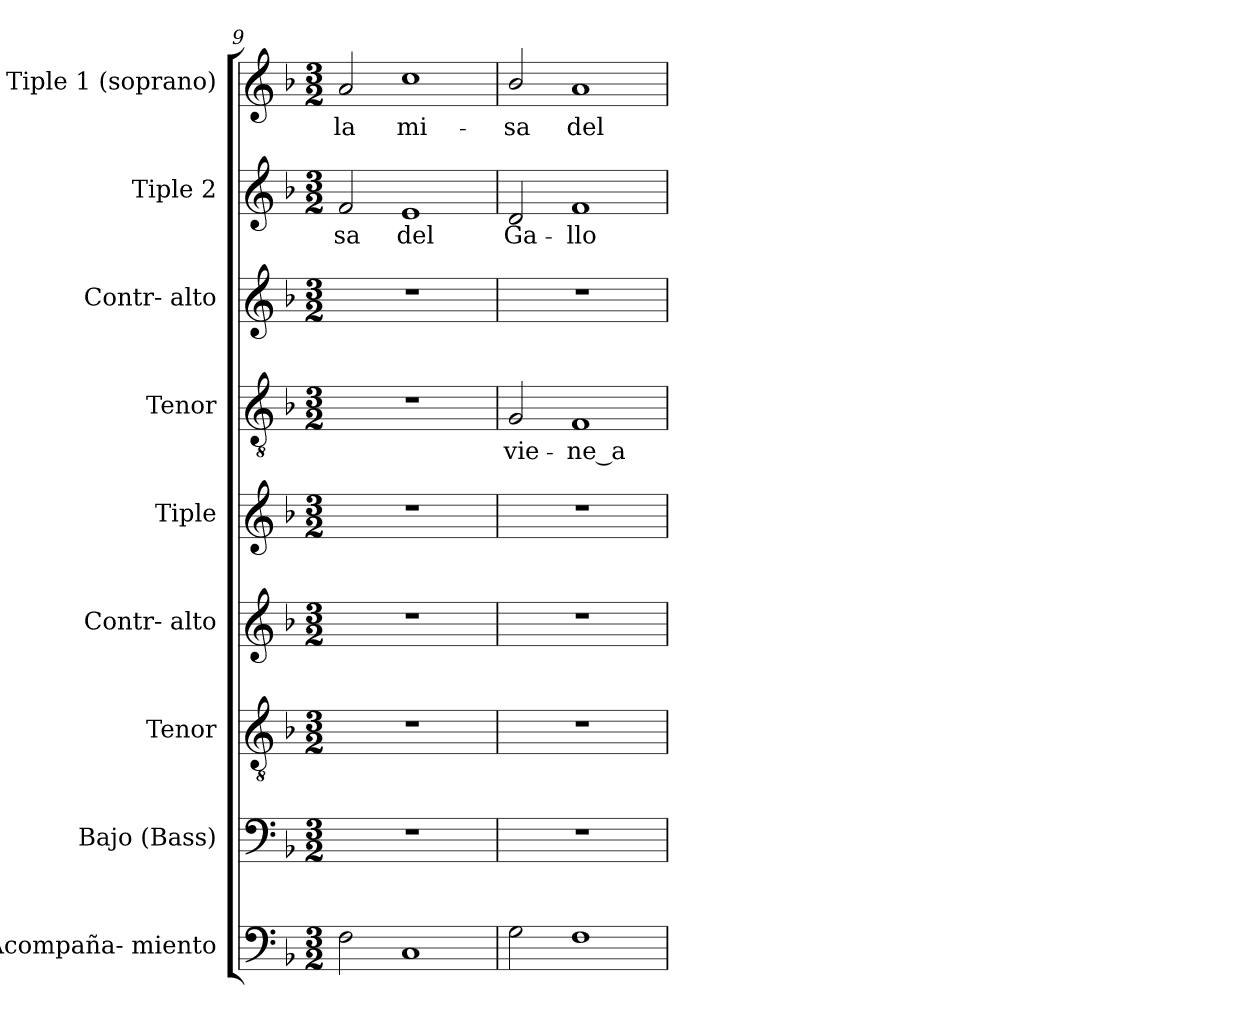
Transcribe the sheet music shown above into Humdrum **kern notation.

**kern	**kern	**kern	**kern	**kern	**kern	**text	**kern	**kern	**text	**kern	**text
*part9	*part8	*part7	*part6	*part5	*part4	*part4	*part3	*part2	*part2	*part1	*part1
*staff9	*staff8	*staff7	*staff6	*staff5	*staff4	*staff4	*staff3	*staff2	*staff2	*staff1	*staff1
*I"Acompaña- miento	*I"Bajo (Bass)	*I"Tenor	*I"Contr- alto	*I"Tiple	*I"Tenor	*	*I"Contr- alto	*I"Tiple 2	*	*I"Tiple 1 (soprano)	*
*I'Cont.	*I'B.	*I'T.	*I'A.	*	*I'T.	*	*I'A.	*	*	*I'S.	*
*clefF4	*clefF4	*clefGv2	*clefG2	*clefG2	*clefGv2	*	*clefG2	*clefG2	*	*clefG2	*
*	*	*ITrd7c12	*	*	*ITrd7c12	*	*	*	*	*	*
*k[b-]	*k[b-]	*k[b-]	*k[b-]	*k[b-]	*k[b-]	*	*k[b-]	*k[b-]	*	*k[b-]	*
*F:	*F:	*F:	*F:	*F:	*F:	*	*F:	*F:	*	*F:	*
*M3/2	*M3/2	*M3/2	*M3/2	*M3/2	*M3/2	*	*M3/2	*M3/2	*	*M3/2	*
=9	=9	=9	=9	=9	=9	=9	=9	=9	=9	=9	=9
!	!LO:N:vis=1	!LO:N:vis=1	!LO:N:vis=1	!LO:N:vis=1	!LO:N:vis=1	!	!LO:N:vis=1	!	!	!	!
!	!	!	!	!	!	!	!	!	!LO:LY:b:color=#000000	!	!
!	!	!	!	!	!	!	!	!	!	!	!LO:LY:b:color=#000000
2Fi\	1.r	1.r	1.r	1.r	1.r	.	1.r	2fi/	-sa	2ai/	la
!	!	!	!	!	!	!	!	!	!LO:LY:b:color=#000000	!	!
!	!	!	!	!	!	!	!	!	!	!	!LO:LY:b:color=#000000
1Ci	.	.	.	.	.	.	.	1ei	del	1cci	mi-
=10	=10	=10	=10	=10	=10	=10	=10	=10	=10	=10	=10
!	!LO:N:vis=1	!LO:N:vis=1	!LO:N:vis=1	!LO:N:vis=1	!	!	!	!	!	!	!
!	!	!	!	!	!	!LO:LY:b:color=#000000	!LO:N:vis=1	!	!	!	!
!	!	!	!	!	!	!	!	!	!LO:LY:b:color=#000000	!	!
!	!	!	!	!	!	!	!	!	!	!	!LO:LY:b:color=#000000
2Gi\	1.r	1.r	1.r	1.r	2GGi/	vie-	1.r	2di/	Ga-	2b-i/	-sa
!	!	!	!	!	!	!LO:LY:b:color=#000000	!	!	!	!	!
!	!	!	!	!	!	!	!	!	!LO:LY:b:color=#000000	!	!
!	!	!	!	!	!	!	!	!	!	!	!LO:LY:b:color=#000000
1Fi	.	.	.	.	1FFi	-ne_a	.	1fi	-llo	1ai	del
=	=	=	=	=	=	=	=	=	=	=	=
*-	*-	*-	*-	*-	*-	*-	*-	*-	*-	*-	*-
